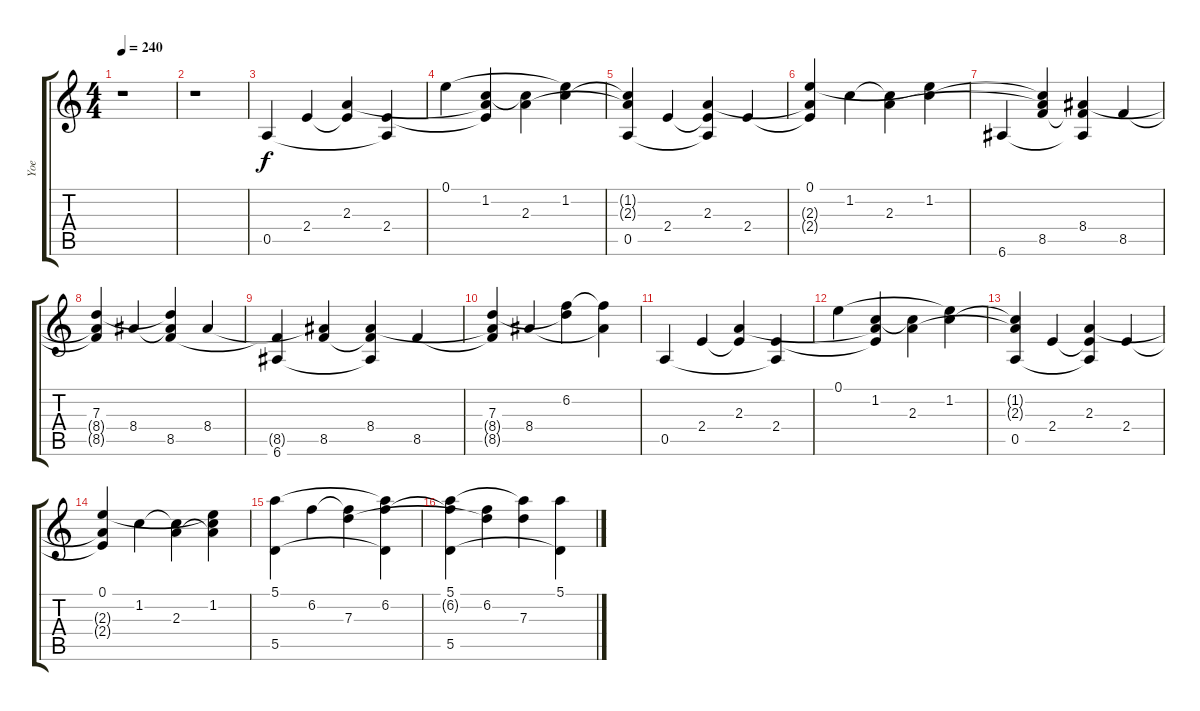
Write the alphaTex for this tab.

\track ("Yoe" "Yoe") {instrument acousticguitarnylon}
\staff {score tabs}
\tuning (E4 B3 G3 D3 A2 E2) {hide}
\ts (4 4)
\tempo 240
\clef g2
\ks c
r.1{dy f instrument acousticguitarnylon} |
r.1 |
0.5.4 2.4.4 (2.3 2.4{t}).4 (2.4 0.5{t}).4 |
0.1.4 (1.2 2.3{t} 2.4{t}).4 (1.2{t} 2.3).4 (0.1{t} 1.2).4 |
(1.2{t} 2.3{t} 0.5).4 2.4.4 (2.3 2.4{t} 0.5{t}).4 2.4.4 |
(0.1 2.3{t} 2.4{t}).4 1.2.4 (1.2{t} 2.3).4 (0.1{t} 1.2).4 |
6.6.4 (1.2{t} 2.3{t} 8.5).4 (8.4 8.5{t} 6.6{t}).4 8.5.4 |
(7.3 8.4{t} 8.5{t}).4 8.4.4 (7.3{t} 8.4{t} 8.5).4 8.4.4 |
(8.5{t} 6.6).4 (8.4{t} 8.5).4 (8.4 8.5{t} 6.6{t}).4 8.5.4 |
(7.3 8.4{t} 8.5{t}).4 8.4.4 (6.2 7.3{t}).4 (6.2{t} 8.4{t}).4 |
0.5.4 2.4.4 (2.3 2.4{t}).4 (2.4 0.5{t}).4 |
0.1.4 (1.2 2.3{t} 2.4{t}).4 (1.2{t} 2.3).4 (0.1{t} 1.2).4 |
(1.2{t} 2.3{t} 0.5).4 2.4.4 (2.3 2.4{t} 0.5{t}).4 2.4.4 |
(0.1 2.3{t} 2.4{t}).4 1.2.4 (1.2{t} 2.3).4 (0.1{t} 1.2 2.3{t}).4 |
(5.1 5.5).4 6.2.4 (6.2{t} 7.3).4 (5.1{t} 6.2 5.5{t}).4 |
(5.1 6.2{t} 5.5).4 (6.2 7.3{t}).4 (5.1{t} 7.3).4 (5.1 5.5{t}).4
